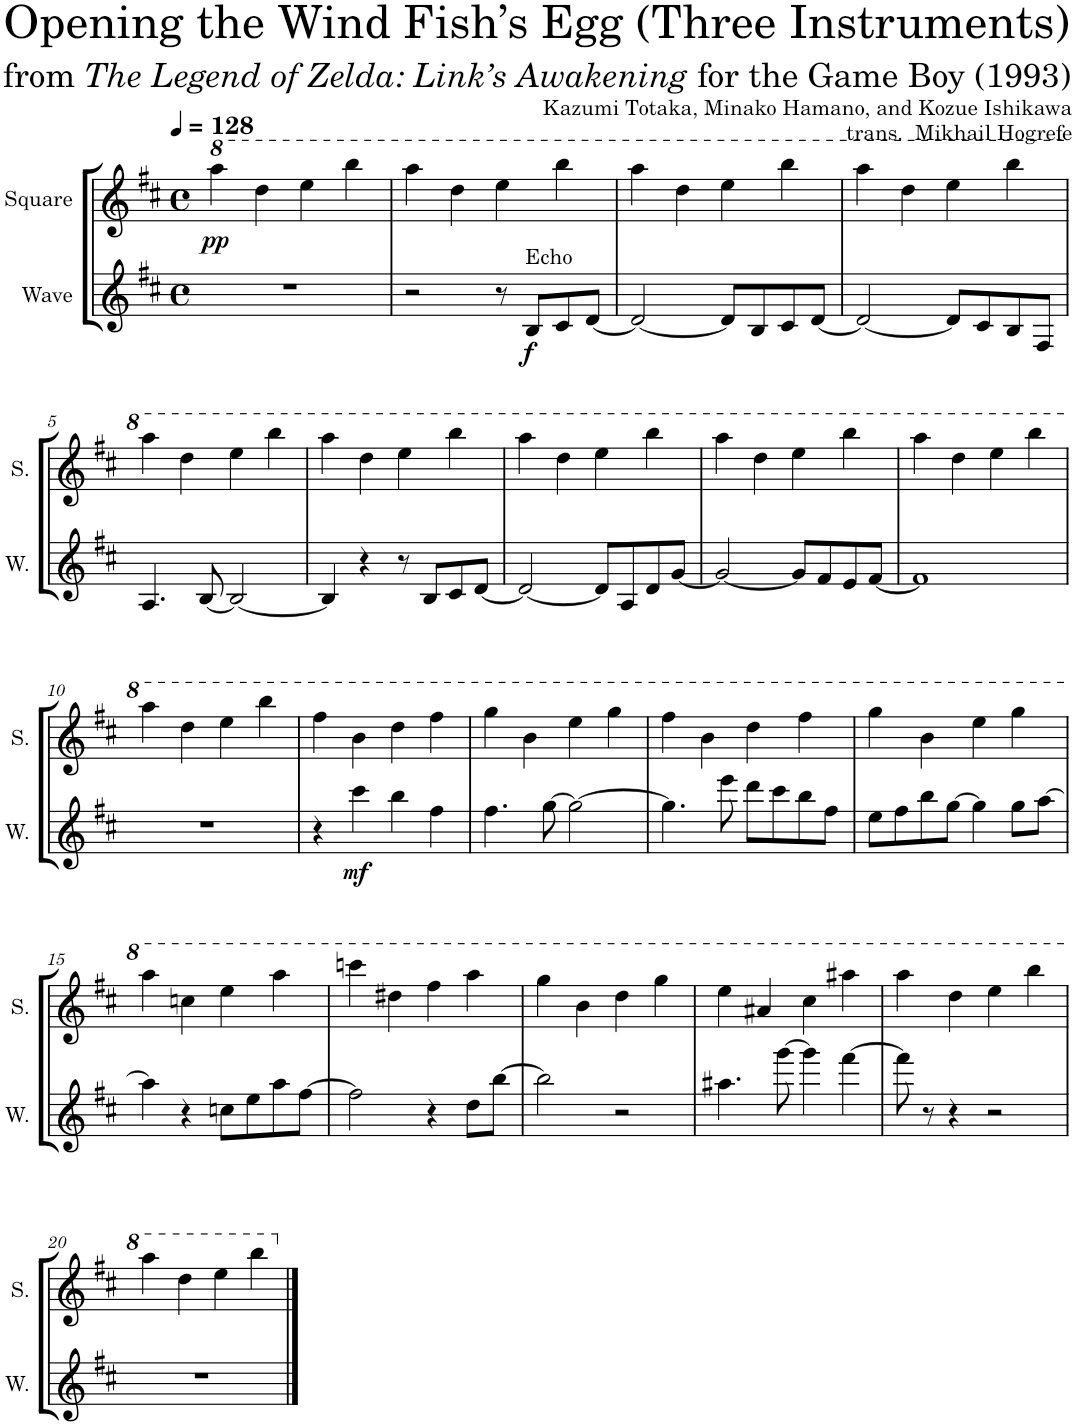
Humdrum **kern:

**kern	**dynam	**kern	**dynam	**kern	**dynam
*part3	*part3	*part2	*part2	*part1	*part1
*staff3	*staff3	*staff2	*staff2	*staff1	*staff1
*I"Square Synthesizer	*	*I"Wave	*	*I"Square	*
*	*	*I'W.	*	*I'S.	*
*stria5	*	*	*	*	*
*clefG2	*	*clefG2	*	*clefG2	*
*k[f#c#]	*	*k[f#c#]	*	*k[f#c#]	*
*M4/4	*	*M4/4	*	*M4/4	*
*met(c)	*	*met(c)	*	*met(c)	*
*MM128	*	*MM128	*	*MM128	*
*	*	*	*	*8va	*
=1	=1	=1	=1	=1	=1
!	!	!	!	!	!LO:DY:b
1r	.	1r	.	4aaa\	pp
.	.	.	.	4ddd\	.
.	.	.	.	4eee\	.
.	.	.	.	4bbb\	.
=2	=2	=2	=2	=2	=2
2r	.	2r	.	4aaa\	.
.	.	.	.	4ddd\	.
4r	.	8r	.	4eee\	.
!	!	!LO:TX:a:t=Echo	!	!	!
!	!	!	!LO:DY:b	!	!
.	.	8B/L	f	.	.
!	!LO:DY:b	!	!	!	!
8B/L	p	8c#/	.	4bbb\	.
8c#/J	.	[8d/J	.	.	.
=3	=3	=3	=3	=3	=3
[8d	.	2d/_	.	4aaa\	.
2d_	.	.	.	.	.
.	.	.	.	4ddd\	.
.	.	8d/L]	.	4eee\	.
8d]	.	8B/	.	.	.
8B/L	.	8c#/	.	4bbb\	.
8c#/J	.	[8d/J	.	.	.
=4	=4	=4	=4	=4	=4
[8d	.	2d/_	.	4aaa\	.
2d_	.	.	.	.	.
.	.	.	.	4ddd\	.
.	.	8d/L]	.	4eee\	.
8d]	.	8c#/	.	.	.
8c#/L	.	8B/	.	4bbb\	.
8B/J	.	8F#/J	.	.	.
!!LO:LB:g=z
=5	=5	=5	=5	=5	=5
8F#	.	4.A/	.	4aaa\	.
4.A	.	.	.	.	.
.	.	.	.	4ddd\	.
.	.	[8B/	.	.	.
[8B	.	2B/_	.	4eee\	.
4.B]	.	.	.	.	.
.	.	.	.	4bbb\	.
=6	=6	=6	=6	=6	=6
[8B	.	4B/]	.	4aaa\	.
4B]	.	.	.	.	.
.	.	4r	.	4ddd\	.
4r	.	.	.	.	.
.	.	8r	.	4eee\	.
8r	.	8B/L	.	.	.
8B/L	.	8c#/	.	4bbb\	.
8c#/J	.	[8d/J	.	.	.
=7	=7	=7	=7	=7	=7
[8d	.	2d/_	.	4aaa\	.
2d_	.	.	.	.	.
.	.	.	.	4ddd\	.
.	.	8d/L]	.	4eee\	.
8d]	.	8A/	.	.	.
8A/L	.	8d/	.	4bbb\	.
8d/J	.	[8g/J	.	.	.
=8	=8	=8	=8	=8	=8
[8g	.	2g/_	.	4aaa\	.
2g_	.	.	.	.	.
.	.	.	.	4ddd\	.
.	.	8g/L]	.	4eee\	.
8g]	.	8f#/	.	.	.
8f#/L	.	8e/	.	4bbb\	.
8e/J	.	[8f#/J	.	.	.
=9	=9	=9	=9	=9	=9
[8f#	.	1f#]	.	4aaa\	.
2..f#_	.	.	.	.	.
.	.	.	.	4ddd\	.
.	.	.	.	4eee\	.
.	.	.	.	4bbb\	.
!!LO:LB:g=z
=10	=10	=10	=10	=10	=10
8f#]	.	1r	.	4aaa\	.
8r	.	.	.	.	.
4r	.	.	.	4ddd\	.
2r	.	.	.	4eee\	.
.	.	.	.	4bbb\	.
=11	=11	=11	=11	=11	=11
8r	.	4r	.	4fff#\	.
4r	.	.	.	.	.
!	!	!	!LO:DY:b	!	!
.	.	4ccc#\	mf	4bb\	.
4ccc#	.	.	.	.	.
.	.	4bb\	.	4ddd\	.
4bb	.	.	.	.	.
.	.	4ff#\	.	4fff#\	.
[8ff#	.	.	.	.	.
=12	=12	=12	=12	=12	=12
8ff#]	.	4.ff#\	.	4ggg\	.
4.ff#	.	.	.	.	.
.	.	.	.	4bb\	.
.	.	[8gg\	.	.	.
[8gg	.	2gg\_	.	4eee\	.
4.gg]	.	.	.	.	.
.	.	.	.	4ggg\	.
=13	=13	=13	=13	=13	=13
[8gg	.	4.gg\]	.	4fff#\	.
4.gg]	.	.	.	.	.
.	.	.	.	4bb\	.
.	.	8eee\	.	.	.
8eee\L	.	8ddd\L	.	4ddd\	.
8ddd\J	.	8ccc#\	.	.	.
8ccc#\L	.	8bb\	.	4fff#\	.
8bb\J	.	8ff#\J	.	.	.
=14	=14	=14	=14	=14	=14
8ff#\L	.	8ee\L	.	4ggg\	.
8ee\J	.	8ff#\	.	.	.
8ff#\L	.	8bb\	.	4bb\	.
8bb\J	.	[8gg\J	.	.	.
[8gg	.	4gg\]	.	4eee\	.
4gg]	.	.	.	.	.
.	.	8gg\L	.	4ggg\	.
8gg	.	[8aa\J	.	.	.
!!LO:LB:g=z
=15	=15	=15	=15	=15	=15
[8aa	.	4aa\]	.	4aaa\	.
4aa]	.	.	.	.	.
.	.	4r	.	4cccn\	.
4r	.	.	.	.	.
.	.	8ccn\L	.	4eee\	.
8ccn	.	8ee\	.	.	.
8ee\L	.	8aa\	.	4aaa\	.
8aa\J	.	[8ff#\J	.	.	.
=16	=16	=16	=16	=16	=16
[8ff#	.	2ff#\]	.	4ccccn\	.
2ff#]	.	.	.	.	.
.	.	.	.	4ddd#X\	.
.	.	4r	.	4fff#\	.
4r	.	.	.	.	.
.	.	8dd\L	.	4aaa\	.
8dd	.	[8bb\J	.	.	.
=17	=17	=17	=17	=17	=17
[8bb	.	2bb\]	.	4ggg\	.
2bb]	.	.	.	.	.
.	.	.	.	4bb\	.
.	.	2r	.	4ddd\	.
8r	.	.	.	.	.
4r	.	.	.	4ggg\	.
=18	=18	=18	=18	=18	=18
8r	.	4.aa#X\	.	4eee\	.
4.aa#X	.	.	.	.	.
.	.	.	.	4aa#X/	.
.	.	[8ggg\	.	.	.
[8ggg	.	4ggg\]	.	4ccc#\	.
4ggg]	.	.	.	.	.
.	.	[4fff#\	.	4aaa#X\	.
8fff#	.	.	.	.	.
=19	=19	=19	=19	=19	=19
[8fff#\L	.	8fff#\]	.	4aaa\	.
8fff#\J]	.	8r	.	.	.
8r	.	4r	.	4ddd\	.
4r	.	.	.	.	.
.	.	2r	.	4eee\	.
8r	.	.	.	.	.
4r	.	.	.	4bbb\	.
!!LO:LB:g=z
=20	=20	=20	=20	=20	=20
1r	.	1r	.	4aaa\	.
.	.	.	.	4ddd\	.
.	.	.	.	4eee\	.
.	.	.	.	4bbb\	.
*	*	*	*	*X8va	*
==	==	==	==	==	==
*-	*-	*-	*-	*-	*-
